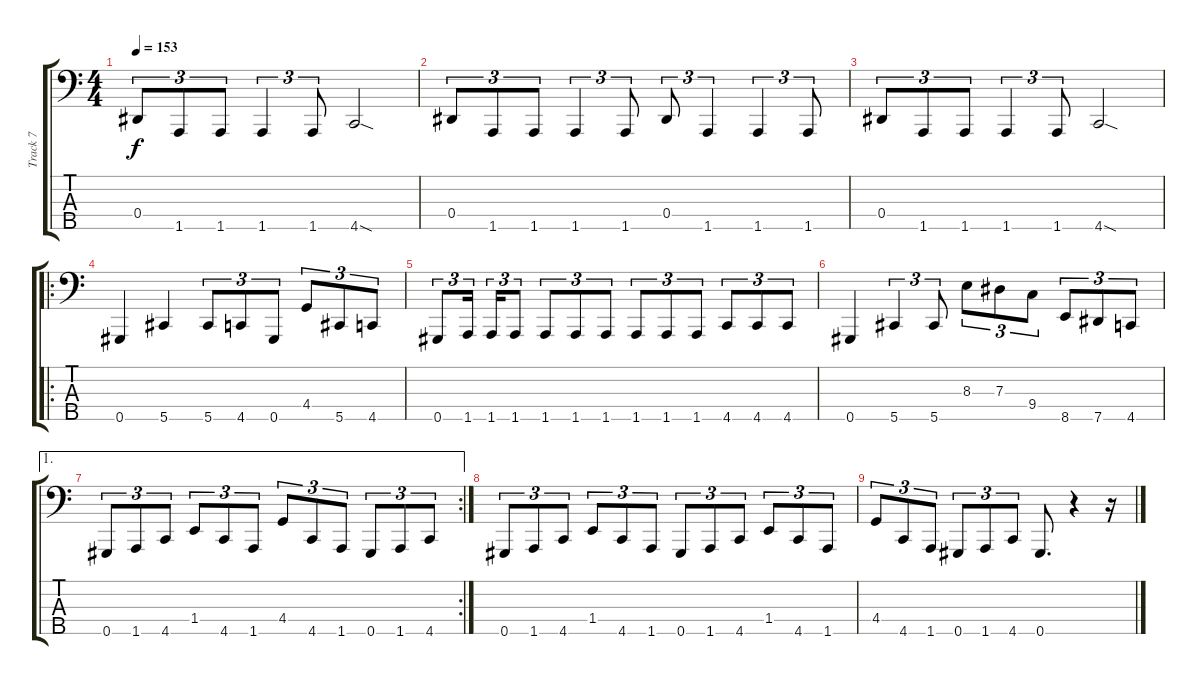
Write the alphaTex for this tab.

\track ("Track 7" "Track 7") {instrument electricbassfinger}
\staff {score tabs}
\tuning (Gb2 Db2 Ab1 Eb1 Ab0) {hide}
\ts (4 4)
\tempo 153
\clef f4
\ks c
0.4.8{tu (3 2) dy f} 1.5.8{tu (3 2)} 1.5.8{tu (3 2)} 1.5.4{tu (3 2)} 1.5.8{tu (3 2)} 4.5{sod}.2 |
0.4.8{tu (3 2)} 1.5.8{tu (3 2)} 1.5.8{tu (3 2)} 1.5.4{tu (3 2)} 1.5.8{tu (3 2)} 0.4.8{tu (3 2)} 1.5.4{tu (3 2)} 1.5.4{tu (3 2)} 1.5.8{tu (3 2)} |
0.4.8{tu (3 2)} 1.5.8{tu (3 2)} 1.5.8{tu (3 2)} 1.5.4{tu (3 2)} 1.5.8{tu (3 2)} 4.5{sod}.2 |
\ro
0.5.4 5.5.4 5.5.8{tu (3 2)} 4.5.8{tu (3 2)} 0.5.8{tu (3 2)} 4.4.8{tu (3 2)} 5.5.8{tu (3 2)} 4.5.8{tu (3 2)} |
0.5.8{tu (3 2)} 1.5.16{tu (3 2) beam splitsecondary} 1.5.16{tu (3 2)} 1.5.8{tu (3 2)} 1.5.8{tu (3 2)} 1.5.8{tu (3 2)} 1.5.8{tu (3 2)} 1.5.8{tu (3 2)} 1.5.8{tu (3 2)} 1.5.8{tu (3 2)} 4.5.8{tu (3 2)} 4.5.8{tu (3 2)} 4.5.8{tu (3 2)} |
0.5.4 5.5.4{tu (3 2)} 5.5.8{tu (3 2)} 8.3.8{tu (3 2)} 7.3.8{tu (3 2)} 9.4.8{tu (3 2)} 8.5.8{tu (3 2)} 7.5.8{tu (3 2)} 4.5.8{tu (3 2)} |
\ae 1
\rc 2
0.5.8{tu (3 2)} 1.5.8{tu (3 2)} 4.5.8{tu (3 2)} 1.4.8{tu (3 2)} 4.5.8{tu (3 2)} 1.5.8{tu (3 2)} 4.4.8{tu (3 2)} 4.5.8{tu (3 2)} 1.5.8{tu (3 2)} 0.5.8{tu (3 2)} 1.5.8{tu (3 2)} 4.5.8{tu (3 2)} |
0.5.8{tu (3 2)} 1.5.8{tu (3 2)} 4.5.8{tu (3 2)} 1.4.8{tu (3 2)} 4.5.8{tu (3 2)} 1.5.8{tu (3 2)} 0.5.8{tu (3 2)} 1.5.8{tu (3 2)} 4.5.8{tu (3 2)} 1.4.8{tu (3 2)} 4.5.8{tu (3 2)} 1.5.8{tu (3 2)} |
4.4.8{tu (3 2)} 4.5.8{tu (3 2)} 1.5.8{tu (3 2)} 0.5.8{tu (3 2)} 1.5.8{tu (3 2)} 4.5.8{tu (3 2)} 0.5.8{d} r.4 r.16
